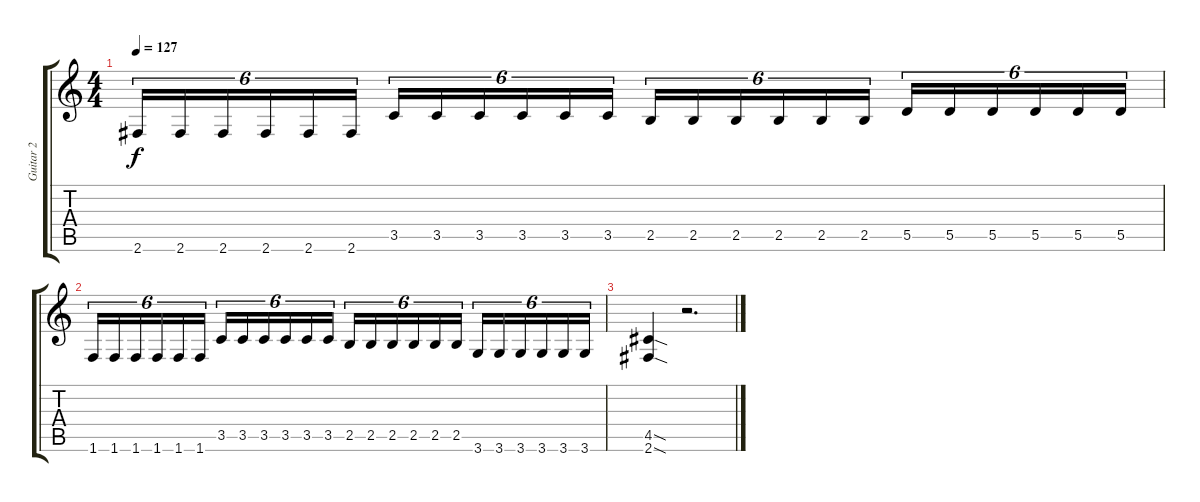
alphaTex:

\track ("Guitar 2" "Guitar 2") {instrument distortionguitar}
\staff {score tabs}
\tuning (E4 B3 G3 D3 A2 E2) {hide}
\ts (4 4)
\tempo 127
\clef g2
\ks c
2.6.16{tu (6 4) dy f} 2.6.16{tu (6 4)} 2.6.16{tu (6 4)} 2.6.16{tu (6 4)} 2.6.16{tu (6 4)} 2.6.16{tu (6 4)} 3.5.16{tu (6 4)} 3.5.16{tu (6 4)} 3.5.16{tu (6 4)} 3.5.16{tu (6 4)} 3.5.16{tu (6 4)} 3.5.16{tu (6 4)} 2.5.16{tu (6 4)} 2.5.16{tu (6 4)} 2.5.16{tu (6 4)} 2.5.16{tu (6 4)} 2.5.16{tu (6 4)} 2.5.16{tu (6 4)} 5.5.16{tu (6 4)} 5.5.16{tu (6 4)} 5.5.16{tu (6 4)} 5.5.16{tu (6 4)} 5.5.16{tu (6 4)} 5.5.16{tu (6 4)} |
1.6.16{tu (6 4)} 1.6.16{tu (6 4)} 1.6.16{tu (6 4)} 1.6.16{tu (6 4)} 1.6.16{tu (6 4)} 1.6.16{tu (6 4)} 3.5.16{tu (6 4)} 3.5.16{tu (6 4)} 3.5.16{tu (6 4)} 3.5.16{tu (6 4)} 3.5.16{tu (6 4)} 3.5.16{tu (6 4)} 2.5.16{tu (6 4)} 2.5.16{tu (6 4)} 2.5.16{tu (6 4)} 2.5.16{tu (6 4)} 2.5.16{tu (6 4)} 2.5.16{tu (6 4)} 3.6.16{tu (6 4)} 3.6.16{tu (6 4)} 3.6.16{tu (6 4)} 3.6.16{tu (6 4)} 3.6.16{tu (6 4)} 3.6.16{tu (6 4)} |
(4.5{sod} 2.6{sod}).4 r.2{d}
